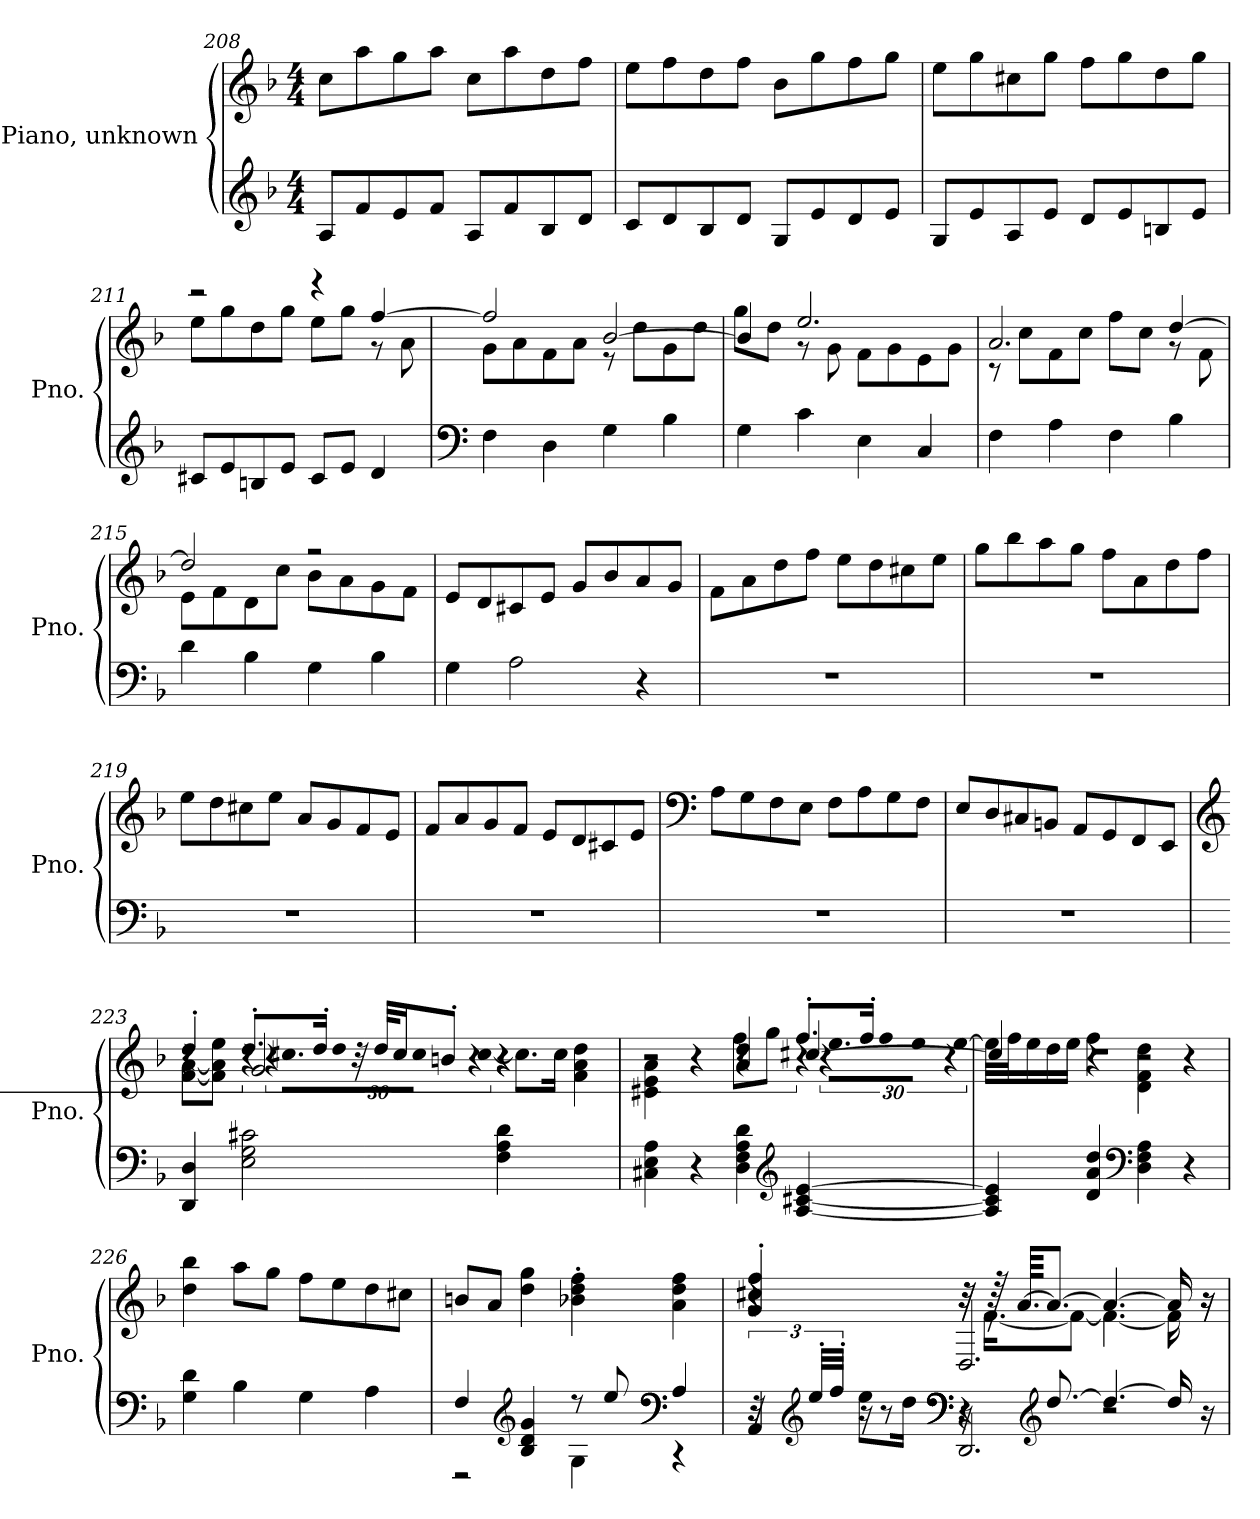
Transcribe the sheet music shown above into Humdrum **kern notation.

**kern	**kern
*part1	*part1
*staff2	*staff1
*I"Piano, unknown	*
*I'Pno.	*
*clefG2	*clefG2
*k[b-]	*k[b-]
*M4/4	*M4/4
=208	=208
8A/L	8cc\L
8f/	8aa\
8e/	8gg\
8f/J	8aa\J
8A/L	8cc\L
8f/	8aa\
8B-/	8dd\
8d/J	8ff\J
!!LO:LB:g=z
=209	=209
8c/L	8ee\L
8d/	8ff\
8B-/	8dd\
8d/J	8ff\J
8G/L	8b-\L
8e/	8gg\
8d/	8ff\
8e/J	8gg\J
=210	=210
8G/L	8ee\L
8e/	8gg\
8A/	8cc#X\
8e/J	8gg\J
8d/L	8ff\L
8e/	8gg\
8Bn/	8dd\
8e/J	8gg\J
=211	=211
*	*^
8c#X/L	2r	8ee\L
8e/	.	8gg\
8Bn/	.	8dd\
8e/J	.	8gg\J
8c#/L	4r	8ee\L
8e/J	.	8gg\J
4d/	[4ff/	8r
.	.	8a\
=212	=212	=212
*clefF4	*	*
4F\	2ff/]	8g\L
.	.	8a\
4D\	.	8f\
.	.	8a\J
4G\	[2b-/	8r
.	.	8dd\L
4B-\	.	8g\
.	.	8dd\J
!!LO:LB:g=z	!!
=213	=213	=213
4G\	4b-/]	8gg\L
.	.	8dd\J
4c\	2.ee/	8r
.	.	8g\
4E\	.	8f\L
.	.	8g\
4C/	.	8e\
.	.	8g\J
=214	=214	=214
4F\	2.a/	8r
.	.	8cc\L
4A\	.	8f\
.	.	8cc\J
4F\	.	8ff\L
.	.	8cc\J
4B-\	[4dd/	8r
.	.	8f\
=215	=215	=215
4d\	2dd/]	8e\L
.	.	8f\
4B-\	.	8d\
.	.	8cc\J
4G\	2r	8b-\L
.	.	8a\
4B-\	.	8g\
.	.	8f\J
*	*v	*v
=216	=216
4G\	8e/L
.	8d/
2A\	8c#X/
.	8e/J
.	8g/L
.	8b-/
4r	8a/
.	8g/J
=217	=217
1r	8f\L
.	8a\
.	8dd\
.	8ff\J
.	8ee\L
.	8dd\
.	8cc#X\
.	8ee\J
!!LO:LB:g=z
=218	=218
1r	8gg\L
.	8bb-\
.	8aa\
.	8gg\J
.	8ff\L
.	8a\
.	8dd\
.	8ff\J
=219	=219
1r	8ee\L
.	8dd\
.	8cc#X\
.	8ee\J
.	8a/L
.	8g/
.	8f/
.	8e/J
=220	=220
1r	8f/L
.	8a/
.	8g/
.	8f/J
.	8e/L
.	8d/
.	8c#X/
.	8e/J
=221	=221
*	*clefF4
1r	8A\L
.	8G\
.	8F\
.	8E\J
.	8F\L
.	8A\
.	8G\
.	8F\J
!!LO:LB:g=z
=222	=222
1r	8E/L
.	8D/
.	8C#X/
.	8BBn/J
.	8AA/L
.	8GG/
.	8FF/
.	8EE/J
=223	=223
*	*clefG2
*	*^
*	*	*^
4DD/ 4D/	4dd'/	[8f\ [8a\L	4r
.	.	8f\] 8a\] 8ee\J	.
!	!	!LO:N:vis=32	!
2E\ 2G\ 2c#X\	8.dd'/L	640%23r	2g/
!	!	!LO:N:vis=64	!
.	.	960%17r	.
!	!	!LO:N:vis=32.	!
.	.	1920%103cc#X\LLL	.
!	!	!LO:N:vis=32	!
.	.	640%23dd\J	.
!	!	!LO:N:vis=16	!
.	.	1920%137cc#\JJ	.
.	16dd'/Jk	.	.
!	!	!LO:N:vis=64	!
.	.	960%17r	.
!	!	!LO:N:vis=64	!
.	.	[960%17cc#\	.
.	32r	8.cc#\L]	.
.	32dd/KLL	.	.
.	16cc#/J	.	.
.	8bn'/J	.	.
.	.	16cc#\Jk	.
4F\ 4A\ 4d\	4r	4f\ 4a\ 4dd\	4r
!!LO:PB:g=z	!!	!!
=224	=224	=224	=224
4C#X\ 4E\ 4A\	2r	4c#X\ 4e\ 4a\	2r
4r	.	4r	.
4D\ 4F\ 4A\ 4d\	4a/ 4dd/	8ff\L	4r
.	.	8gg\J	.
*clefG2	*	*	*
!	!	!LO:N:vis=32	!
[4A/ [4c#X/ [4e/	8.ff'/L	640%23r	[4cc#X/
!	!	!LO:N:vis=64	!
.	.	960%17r	.
!	!	!LO:N:vis=32.	!
.	.	1920%103ee\LLL	.
!	!	!LO:N:vis=32	!
.	.	640%23ff\J	.
!	!	!LO:N:vis=16	!
.	.	1920%137ee\JJ	.
.	16ff'/Jk	.	.
!	!	!LO:N:vis=64	!
.	.	960%17r	.
!	!	!LO:N:vis=64	!
.	.	[960%17ee\	.
=225	=225	=225	=225
4A/] 4c#/] 4e/]	1r	32ee\LLL]	4cc#/]
.	.	32ff\J	.
.	.	16ee\	.
.	.	16dd\	.
.	.	16ee\JJ	.
4d/ 4a/ 4dd/	.	4ff\	4r
*clefF4	*	*	*
4D\ 4F\ 4A\	.	4d\ 4f\ 4dd\	2r
4r	.	4r	.
*	*v	*v	*v
=226	=226
4G\ 4d\	4dd\ 4bb-\
4B-\	8aa\L
.	8gg\J
4G\	8ff\L
.	8ee\
4A\	8dd\
.	8cc#X\J
!!LO:LB:g=z
=227	=227
*^	*
4F/	2r	8bn/L
.	.	8a/J
*clefG2	*	*
4B-/ 4d/ 4g/	.	4dd\ 4gg\
8r	4G\	4b-X\' 4dd\' 4ff\'
8ee/	.	.
*clefF4	*	*
4A/	4r	4a\ 4dd\ 4ff\
=228	=228	=228
*	*^	*^
*	*	*	*	*^
48r	16r	4AA/	4g/' 4cc#X/' 4ff/'	4r	4r
*clefG2	*	*	*	*	*
48ee'/LLL	.	.	.	.	.
48ff'/JJJ	.	.	.	.	.
16r	8ee\L	.	.	.	.
8r	.	.	.	.	.
.	16dd\Jk	.	.	.	.
*clefF4	*	*	*	*	*
16r	4r	2.DD/	32r	32r	2.D/
.	.	.	128r	[16.f\KL	.
.	.	.	[64.a/KKKL	.	.
*clefG2	*	*	*	*	*
[8.dd/	.	.	8.a/J_	.	.
.	.	.	.	8f\J_	.
4.dd/_	2r	.	4.a/_	4.f\_	.
16dd/]	.	.	16a/]	16f\]	.
16r	.	.	16r	16r	.
*v	*v	*v	*	*	*
*	*v	*v	*v
=	=
*-	*-
